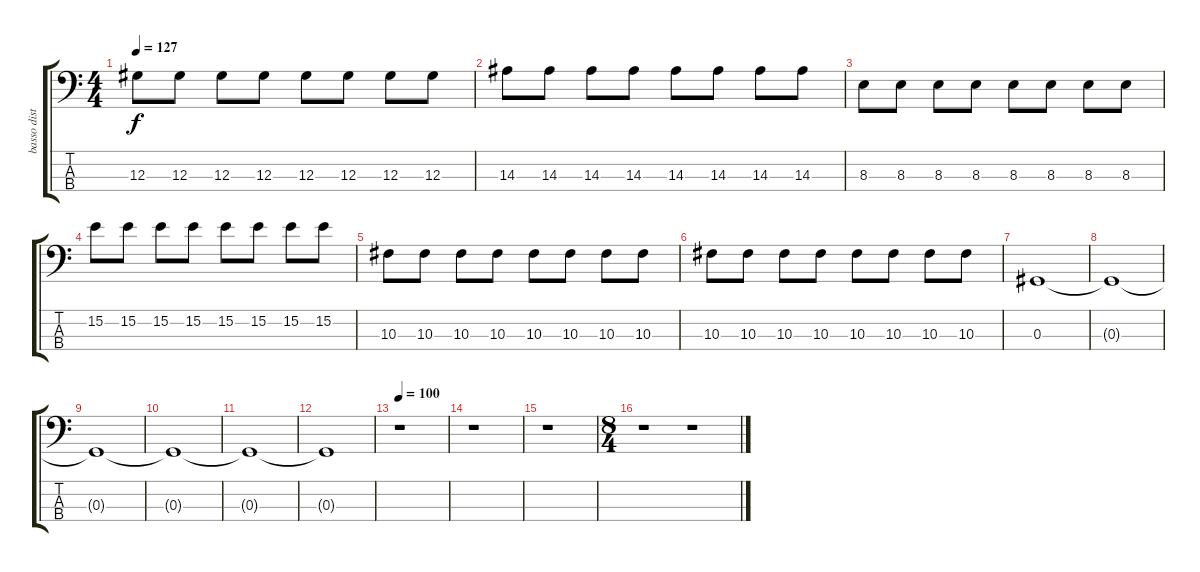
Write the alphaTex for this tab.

\track ("basso distorto" "basso dist") {instrument overdrivenguitar}
\staff {score tabs}
\tuning (Gb2 Db2 Ab1 Eb1) {hide}
\ts (4 4)
\tempo 127
\clef f4
\ks c
12.3.8{dy f} 12.3.8 12.3.8 12.3.8 12.3.8 12.3.8 12.3.8 12.3.8 |
14.3.8 14.3.8 14.3.8 14.3.8 14.3.8 14.3.8 14.3.8 14.3.8 |
8.3.8 8.3.8 8.3.8 8.3.8 8.3.8 8.3.8 8.3.8 8.3.8 |
15.2.8 15.2.8 15.2.8 15.2.8 15.2.8 15.2.8 15.2.8 15.2.8 |
10.3.8 10.3.8 10.3.8 10.3.8 10.3.8 10.3.8 10.3.8 10.3.8 |
10.3.8 10.3.8 10.3.8 10.3.8 10.3.8 10.3.8 10.3.8 10.3.8 |
0.3.1 |
0.3{t}.1 |
0.3{t}.1 |
0.3{t}.1 |
0.3{t}.1 |
0.3{t}.1 |
\tempo 100
r.1 |
r.1 |
r.1 |
\ts (8 4)
r.1 r.1
